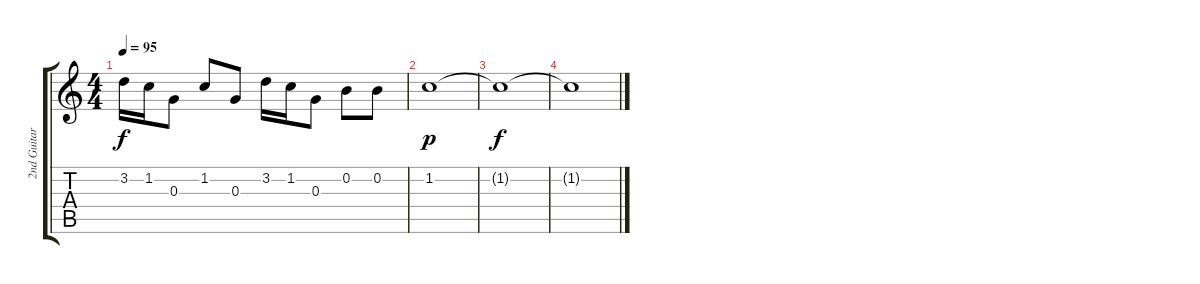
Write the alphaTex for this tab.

\track ("2nd Guitar  (End)" "2nd Guitar") {instrument distortionguitar}
\staff {score tabs}
\tuning (E4 B3 G3 D3 A2 E2) {hide}
\ts (4 4)
\tempo 95
\clef g2
\ks c
3.2.16{dy f} 1.2.16 0.3.8 1.2.8 0.3.8 3.2.16 1.2.16 0.3.8 0.2.8 0.2.8 |
1.2.1{dy p} |
1.2{t}.1{dy f} |
1.2{t}.1
